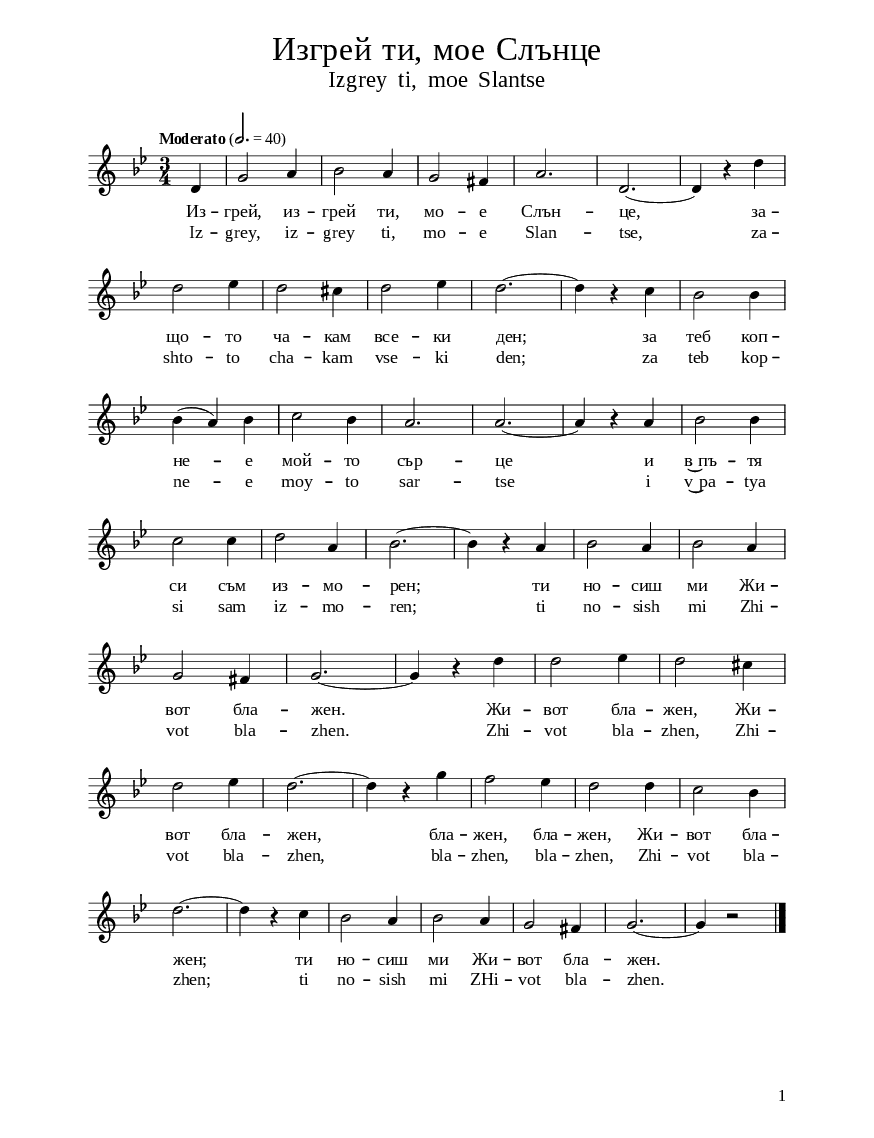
\version "2.18.2"

\paper {
  #(set-paper-size "a5")
}

\bookpart {
\paper {
  print-all-headers = ##t
  print-page-number = ##t
  print-first-page-number = ##t

  % put page numbers on the bottom
  oddHeaderMarkup = \markup ""
  evenHeaderMarkup = \markup ""
  oddFooterMarkup = \markup
    \fill-line {
      ""
      \on-the-fly #print-page-number-check-first \fromproperty #'page:page-number-string
    }
  evenFooterMarkup = \markup
    \fill-line {
      \on-the-fly #print-page-number-check-first \fromproperty #'page:page-number-string
      ""
    }

  left-margin = 1.5\cm
  right-margin = 1.5\cm
  top-margin = 1.6\cm
  bottom-margin = 1.2\cm
  ragged-bottom = ##t % do not spread the staves to fill the whole vertical space

  % change lyrics and titles font (affects notes also)
  fonts =
    #(make-pango-font-tree
     "Times New Roman"
     "DejaVu Sans"
     "DejaVu Sans Mono"
     (/ (* staff-height pt) 3.6))

  % change distance between staves
  system-system-spacing =
    #'((basic-distance . 12)
       (minimum-distance . 6)
       (padding . 1)
       (stretchability . 12))
}

\header {
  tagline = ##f
}

\score{
  \layout { 
    indent = 0.0\cm % remove first line indentation
    %ragged-last = ##t % do not spread last line to fill the whole space
    \context {
      \Score
      \omit BarNumber %remove bar numbers
    } % context

    \context { % change staff size
      \Staff
      fontSize = #+0 % affects notes size only
      \override StaffSymbol #'staff-space = #(magstep -3)
      \override StaffSymbol #'thickness = #0.5
      \override BarLine #'hair-thickness = #1
      %\override StaffSymbol #'ledger-line-thickness = #'(0 . 0)
    }

    \context { % adjust space between staff and lyrics and between the two lyric lines
      \Lyrics
      \override VerticalAxisGroup.nonstaff-relatedstaff-spacing = #'((basic-distance . 4.5))
      \override VerticalAxisGroup.nonstaff-nonstaff-spacing = #'((minimum-distance . 2))
    }
  } % layout

  \new Voice \absolute  {
    \clef treble
    \key g \minor
    \time 3/4 \tempo "Moderato" 2. = 40
    \partial 4
 
      d'4 |  g'2 a'4 | bes'2 a'4 | g'2 fis'4 | a'2. | d'2. ~ | d'4 r d'' \break         
      d''2 es''4 | d''2 cis''4 | d''2 es''4 | d''2. ~ | d''4 r c'' | bes'2 bes'4 \break |
      bes'4 ( a' ) bes' | c''2 bes'4 | a'2. | a'2. ~ | a'4 r a' |  bes'2 bes'4 \break |
      c''2 c''4 | d''2 a'4 |  bes'2. ~ |  bes'4 r a' |  bes'2 a'4 |  bes'2 a'4 \break |
      g'2 fis'4 | g'2. ~ | g'4 r d'' | d''2 es''4 | d''2 cis''4 \break |
      d''2 es''4 | d''2. ~ | d''4 r g'' | f''2 es''4 | d''2 d''4 | c''2 bes'4 \break | 
      d''2.~ | d''4 r c'' | bes'2 a'4 | bes'2 a'4 | g'2 fis'4 | g'2.~ | g'4 r2 | \bar "|."\break 
  }
  
  \addlyrics { Из -- грей,
    из -- грей ти, мо -- е Слън -- це, за -- що --
    то ча -- кам все -- ки ден; за теб коп -- не --
    е мой -- то сър -- це и в~пъ -- тя си съм из
    -- мо -- рен; ти но -- сиш ми Жи -- вот бла --
    жен. Жи -- вот бла -- жен, Жи -- вот бла -- жен,
    бла -- жен, бла -- жен, Жи -- вот бла -- жен; ти
    но -- сиш ми Жи -- вот бла -- жен.}
  \addlyrics {Iz -- grey,
    iz -- grey ti, mo -- e Slan -- tse, za -- shto --
    to cha -- kam vse -- ki den; za teb kop -- ne --
    e moy -- to sar -- tse i v~pa -- tya si sam iz
    -- mo -- ren; ti no -- sish mi Zhi -- vot bla --
    zhen. Zhi -- vot bla -- zhen, Zhi -- vot bla -- zhen,
    bla -- zhen, bla -- zhen, Zhi -- vot bla -- zhen; ti
    no -- sish mi ZHi -- vot bla -- zhen.}
  
  \header {
    title = \markup \column \normal-text \fontsize #2.5 {
              \center-align
              \line { Изгрей ти, мое Слънце}
              \vspace #-0.6
              \center-align
              \line \fontsize #-3 { Izgrey ti, moe Slantse }
              \vspace #-0.8
              \center-align
              \line \fontsize #-3 { " " }
            }
  }
  
  \midi{}

} % score

\pageBreak

\markup \fontsize #+2.5 {
    \hspace #1
    \override #'(baseline-skip . 2.4) % affects space between column lines
    \column {
      \line {   2. Огрей небето и Земята,}

\line {   "   "лазурни поднебесен шир,}

\line {   "   "развесели ми днес душата}

\line {   "   "в трептенията си безспир.}

\line {   "   "О, дай ми тоз живот и мир!}
\line { " " }
 \line { "   " \italic {Припев ...} }
       

\line {   "   "Живот и мир, живот и мир,}

\line {   "   "и мир, и мир, живот и мир,}

\line {   "   "о, дай ми тоз живот и мир!}

\line { " " }
\line {   3. Единствено си ти, което}

\line {   "   "изпълваш всичко със любов}

\line {   "   "и подновяваш всичко вехто:}

\line {   "   "светът чрез теб ще бъде нов –}

\line {   "   "ти вечно си света, Любов.}


\line { " " }
 \line { "   " \italic {Припев ...} }
\line {   "   " Света любов, света любов,}

\line {   "   "любов, любов, света любов,}

\line {   "   "ти вечно си света, любов.}
    }

    \hspace #5
    \override #'(baseline-skip . 2.4)
    \column {
     \line { 2. Ogrey Nebeto i Zemyata,}

\line {   "   "lazurni podnebesen shir,}

\line {   "   "razveseli mi dnes dushata}

\line {   "   "v trepteniyata si bezspir.}
      
\line {   "   "O, day mi toz zhivot i mir!}
 \line { " " }
\line { "   " \italic {Pripev ...} }
      

\line {   "   "Zhivot i mir, zhivot i mir,}

\line {   "   "i mir, i mir, zhivot i mir,}

\line {   "   "o, day mi toz zhivot i mir!}
\line { " " }
\line {   3. Edinstveno si ti, koeto}
\line {   "   "izpalvash vsichko sas lyubov}

\line {   "   "i podnovyavash vsichko vehto:}

\line {   "   "svetat chrez teb shte bade nov –}

\line {   "   "ti vechno si sveta, Lyubov.}

\line { " " }
\line { "   " \italic {Pripev ...} }

\line {   "   "Sveta lyubov, sveta lyubov,}

\line {   "   "lyubov, lyubov, sveta lyubov,}
\line {   "   "ti vechno si sveta, lyubov.}
    } %column
} % markup

\pageBreak

% include foreign translation(s) of the song
\version "2.20.0"

\markup \fill-line { \fontsize #6 "Geh auf, geh auf, du meine Sonne" }
\markup \null
\markup \null
\markup \fontsize #+2.5 {
  \hspace #10
  \override #'(baseline-skip . 2)
  \column {
    \line { " " }
    
    
    \line {   1. Geh auf, geh auf, du meine Sonne, }

    \line {   "   "denn ich warte auf dich jeden Tag; }

    \line {   "   "nach dir sehnt sich mein ganzes Herz}

    \line {   "   "und ich bin auf meinem Weg ermattet;}
 
    \line {   "   "Du bringst mir das glückselige Leben.}
    \line { " " }

    \line { "   " \italic { Refrain :}  }

    \line {   "   "Seliges Leben, seliges Leben}

    \line {   "   "seliges, seliges, seliges Leben,}

    \line {   "   "du, der du mir das selige Leben bringst.}
   
    \line { " " }

    \line {   2. Bescheine den Himmel und die Erde,}

    \line {    "   "die azurblaue unterhimmlische Weite; }

    \line {   "   "erfreue heute unaufhörlich meine Seele}

    \line {   "   "mit deinen Schwingungen.}

    \line {   "   "Oh, gib mir dieses Leben und diesen Frieden!}

    \line { " " }
    \line { "   " \italic { Refrain :}  }

    \line {   "   "Leben und Frieden, Leben und Frieden,}

    \line {   "   "und Frieden, und Frieden, Leben und Frieden,}

    \line {   "   "oh, gib mir dieses Leben und diesen Frieden!}

    \line { " " }
    \line {3. Einzig bist du, die du alles mit Liebe erfüllst }

    \line {   "   "und alles Alte erneuerst; }

    \line {   "   "durch dich wird die Welt neu werden,} 

    \line {   "   "du bist auf ewig die heilige Liebe!}

    \line { " " }
    \line { "   " \italic { Refrain :}  }

    \line {   "   "Heilige Liebe, heilige Liebe,}

    \line {   "   "Liebe, Liebe, heilige Liebe,}

    \line {   "   "du bist ewige heilige Liebe.}
  }
}


%{
convert-ly (GNU LilyPond) 2.20.0  convert-ly: Processing `'...
Applying conversion: 2.19.2, 2.19.7, 2.19.11, 2.19.16, 2.19.22,
2.19.24, 2.19.28, 2.19.29, 2.19.32, 2.19.40, 2.19.46, 2.19.49,
2.19.80, 2.20.0
%}


} % bookpart
